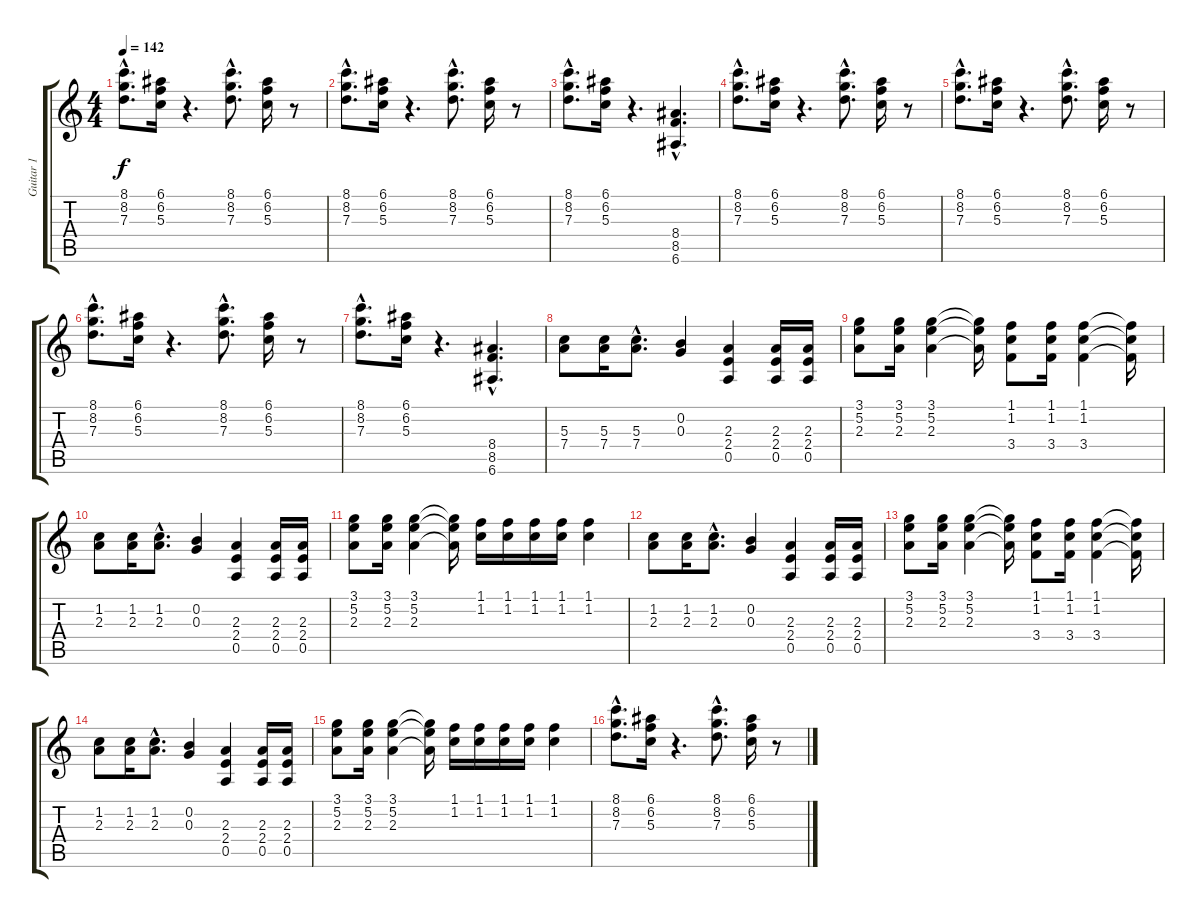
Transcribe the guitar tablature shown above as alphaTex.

\track ("Guitar 1" "Guitar 1") {instrument distortionguitar}
\staff {score tabs}
\tuning (E4 B3 G3 D3 A2 E2) {hide}
\ts (4 4)
\tempo 142
\clef g2
\ks c
(8.1{hac} 8.2{hac} 7.3{hac}).8{d dy f} (6.1 6.2 5.3).16 r.4{d} (8.1{hac} 8.2{hac} 7.3{hac}).8{d} (6.1 6.2 5.3).16 r.8 |
(8.1{hac} 8.2{hac} 7.3{hac}).8{d} (6.1 6.2 5.3).16 r.4{d} (8.1{hac} 8.2{hac} 7.3{hac}).8{d} (6.1 6.2 5.3).16 r.8 |
(8.1{hac} 8.2{hac} 7.3{hac}).8{d} (6.1 6.2 5.3).16 r.4{d} (8.4{hac} 8.5{hac} 6.6{hac}).4{d} |
(8.1{hac} 8.2{hac} 7.3{hac}).8{d} (6.1 6.2 5.3).16 r.4{d} (8.1{hac} 8.2{hac} 7.3{hac}).8{d} (6.1 6.2 5.3).16 r.8 |
(8.1{hac} 8.2{hac} 7.3{hac}).8{d} (6.1 6.2 5.3).16 r.4{d} (8.1{hac} 8.2{hac} 7.3{hac}).8{d} (6.1 6.2 5.3).16 r.8 |
(8.1{hac} 8.2{hac} 7.3{hac}).8{d} (6.1 6.2 5.3).16 r.4{d} (8.1{hac} 8.2{hac} 7.3{hac}).8{d} (6.1 6.2 5.3).16 r.8 |
(8.1{hac} 8.2{hac} 7.3{hac}).8{d} (6.1 6.2 5.3).16 r.4{d} (8.4{hac} 8.5{hac} 6.6{hac}).4{d} |
(5.3 7.4).8 (5.3 7.4).16 (5.3{hac} 7.4{hac}).8{d} (0.2 0.3).4 (2.3 2.4 0.5).4 (2.3 2.4 0.5).16 (2.3 2.4 0.5).16 |
(3.1 5.2 2.3).8 (3.1 5.2 2.3).16 (3.1 5.2 2.3).4 (3.1{t} 5.2{t} 2.3{t}).16 (1.1 1.2 3.4).8 (1.1 1.2 3.4).16 (1.1 1.2 3.4).4 (1.1{t} 1.2{t} 3.4{t}).16 |
(1.2 2.3).8 (1.2 2.3).16 (1.2{hac} 2.3{hac}).8{d} (0.2 0.3).4 (2.3 2.4 0.5).4 (2.3 2.4 0.5).16 (2.3 2.4 0.5).16 |
(3.1 5.2 2.3).8 (3.1 5.2 2.3).16 (3.1 5.2 2.3).4 (3.1{t} 5.2{t} 2.3{t}).16 (1.1 1.2).16 (1.1 1.2).16 (1.1 1.2).16 (1.1 1.2).16 (1.1 1.2).4 |
(1.2 2.3).8 (1.2 2.3).16 (1.2{hac} 2.3{hac}).8{d} (0.2 0.3).4 (2.3 2.4 0.5).4 (2.3 2.4 0.5).16 (2.3 2.4 0.5).16 |
(3.1 5.2 2.3).8 (3.1 5.2 2.3).16 (3.1 5.2 2.3).4 (3.1{t} 5.2{t} 2.3{t}).16 (1.1 1.2 3.4).8 (1.1 1.2 3.4).16 (1.1 1.2 3.4).4 (1.1{t} 1.2{t} 3.4{t}).16 |
(1.2 2.3).8 (1.2 2.3).16 (1.2{hac} 2.3{hac}).8{d} (0.2 0.3).4 (2.3 2.4 0.5).4 (2.3 2.4 0.5).16 (2.3 2.4 0.5).16 |
(3.1 5.2 2.3).8 (3.1 5.2 2.3).16 (3.1 5.2 2.3).4 (3.1{t} 5.2{t} 2.3{t}).16 (1.1 1.2).16 (1.1 1.2).16 (1.1 1.2).16 (1.1 1.2).16 (1.1 1.2).4 |
(8.1{hac} 8.2{hac} 7.3{hac}).8{d} (6.1 6.2 5.3).16 r.4{d} (8.1{hac} 8.2{hac} 7.3{hac}).8{d} (6.1 6.2 5.3).16 r.8
